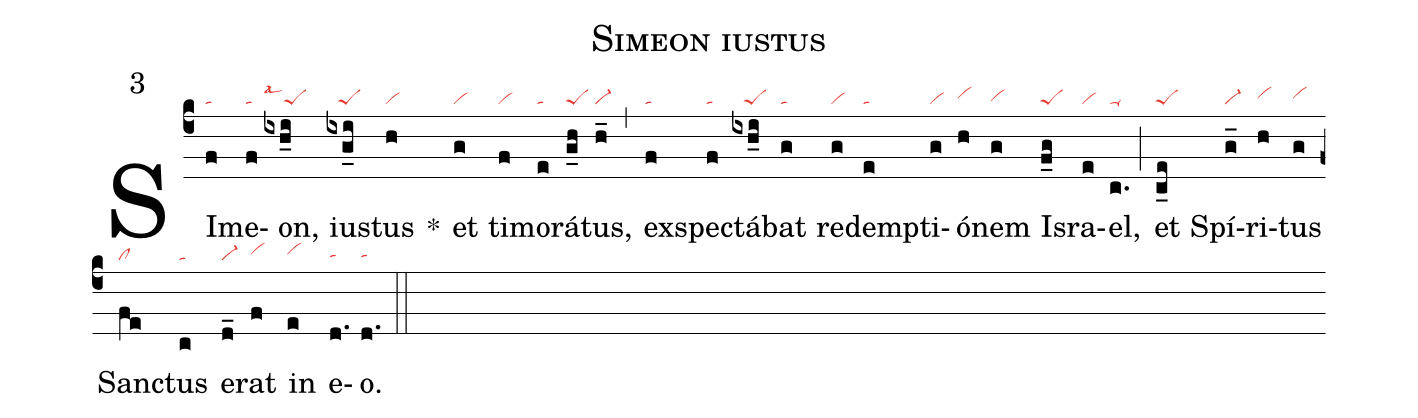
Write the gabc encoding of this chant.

name: Simeon iustus;
mode: 3;
nabc-lines: 1;
%%
(c4)
SI(f|ta)me(f|ta)on,(ixh_i|peSlsal1) ius(ixg_i|///peS)tus(h|vi) *()
et(g|vi) ti(f|vi)mo(e|ta)rá(g_h|peS)tus,(h_|vi-) (,)
ex(f|ta)spec(f|ta)tá(ixh_i|///peS)bat(g|ta) red(g|vi)emp(e|ta)ti(g|vi)ó(h|vihh)nem(g|vihg) Is(f_g|peS)ra(e|vi)el,(c.|ta-) (;)
et(c_e|peS) Spí(g_|vi-)ri(h|vihh)tus(g|vihh) Sanc(fe|cl)tus(c|ta) e(d_|vi-)rat(f|vihh) in(e|vihh) e(d.|tahg)o.(d.|tahg) (::)
